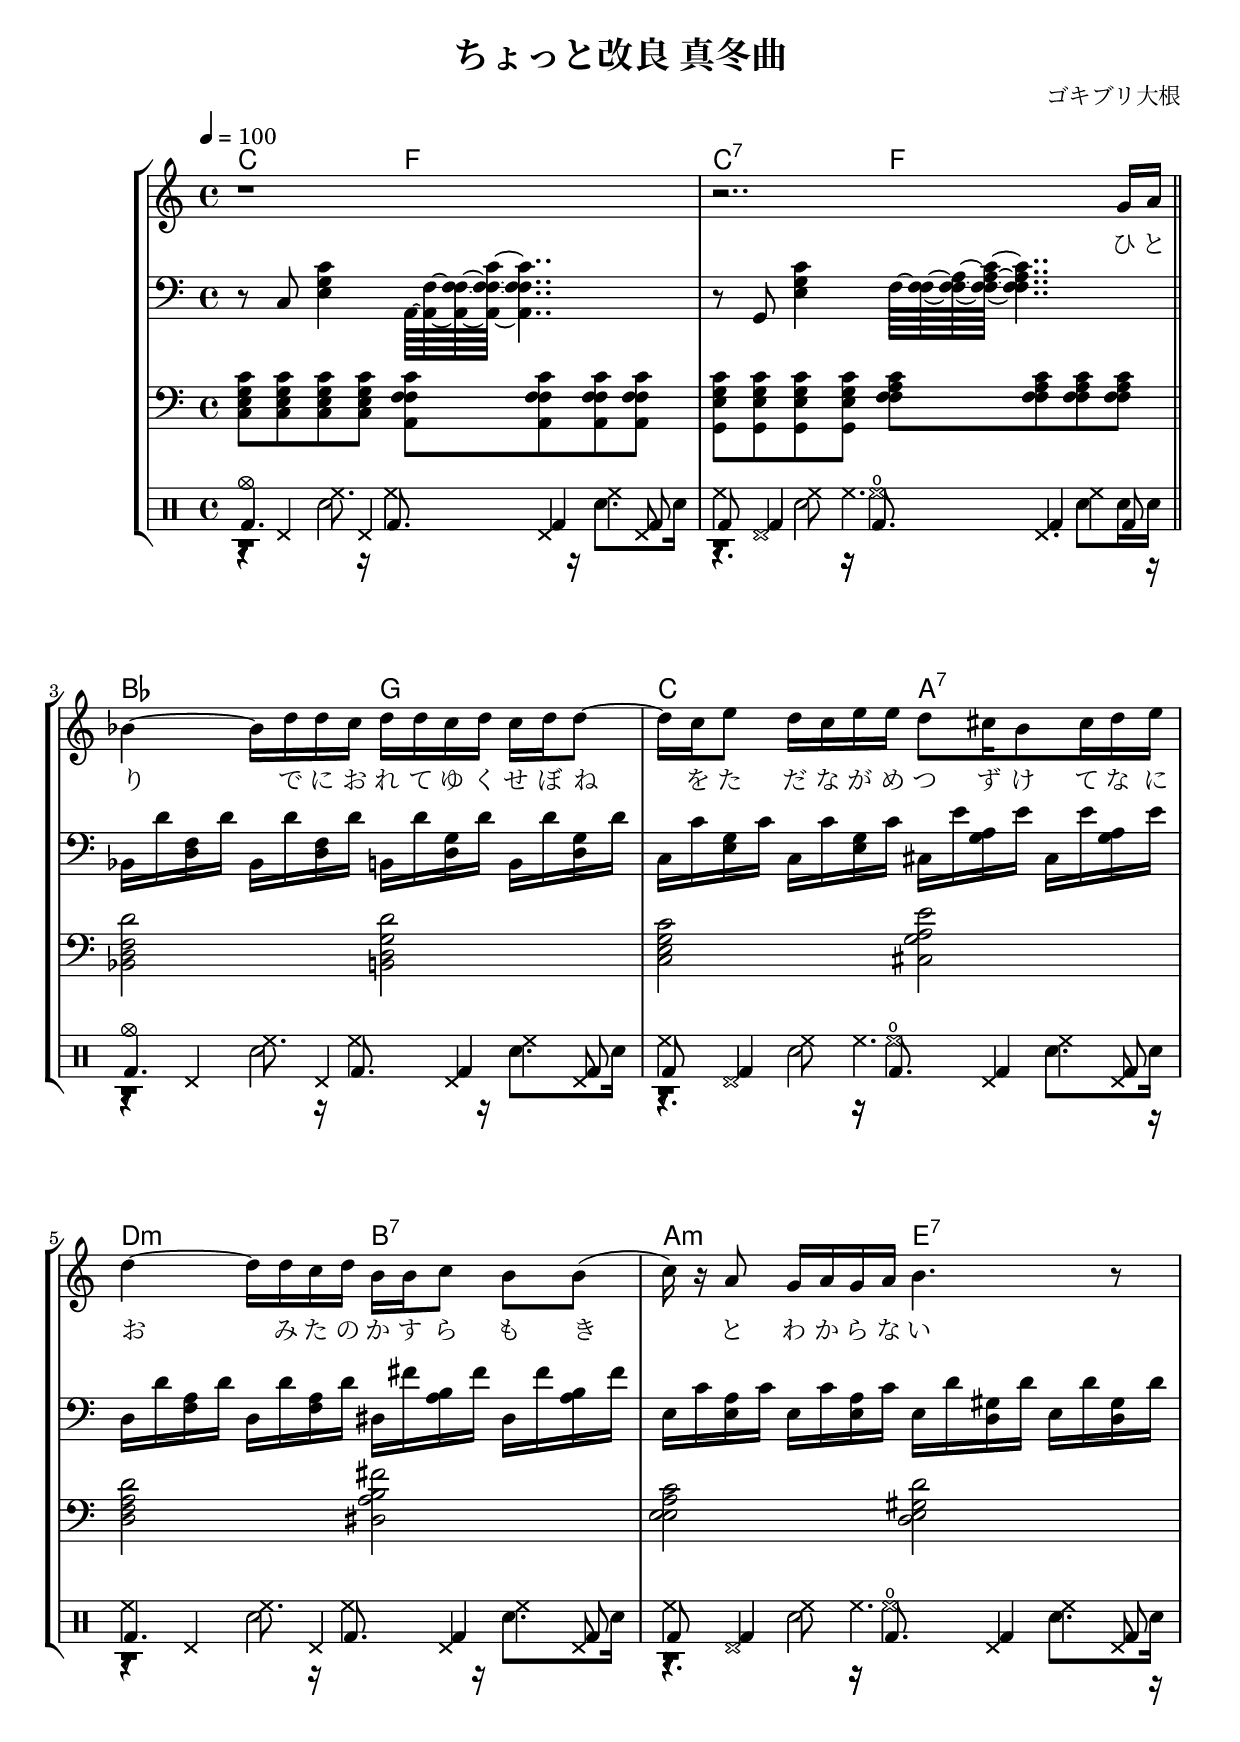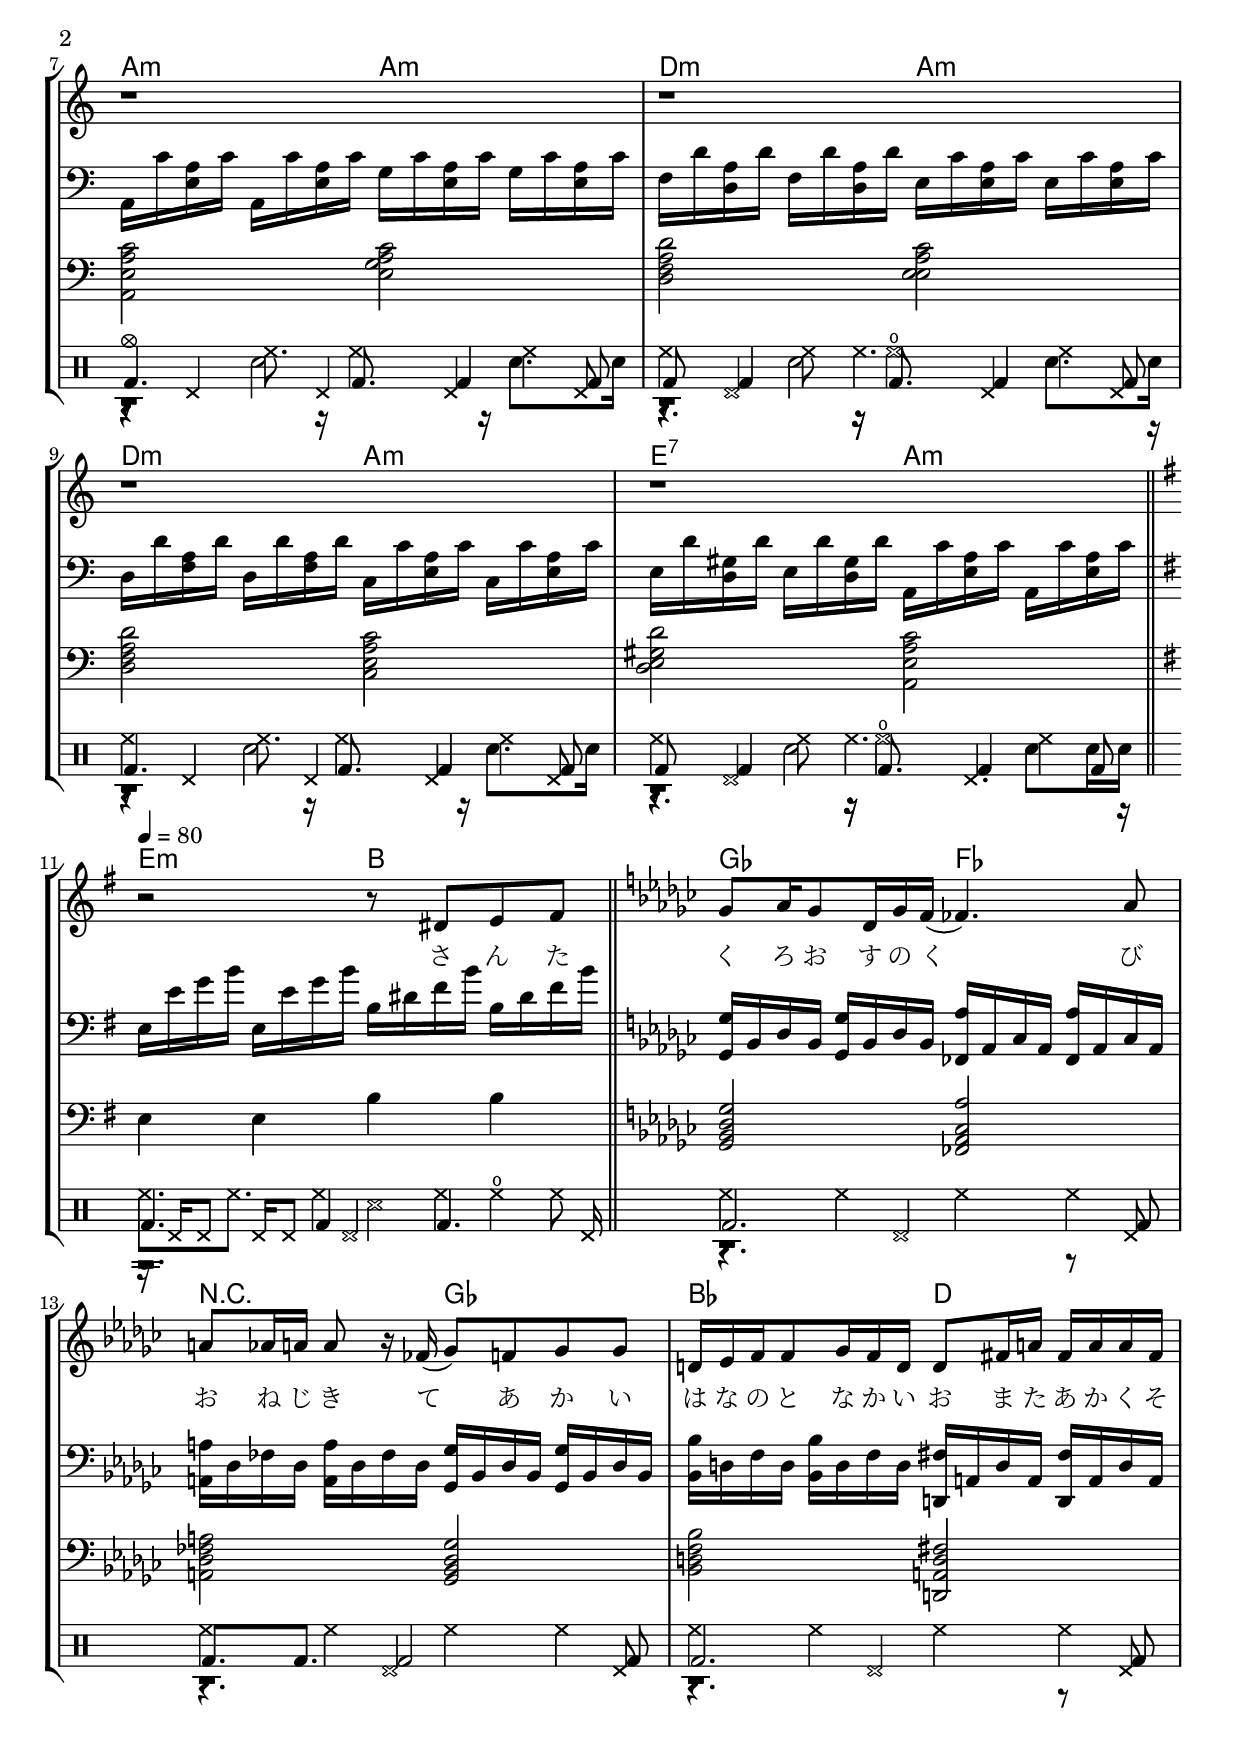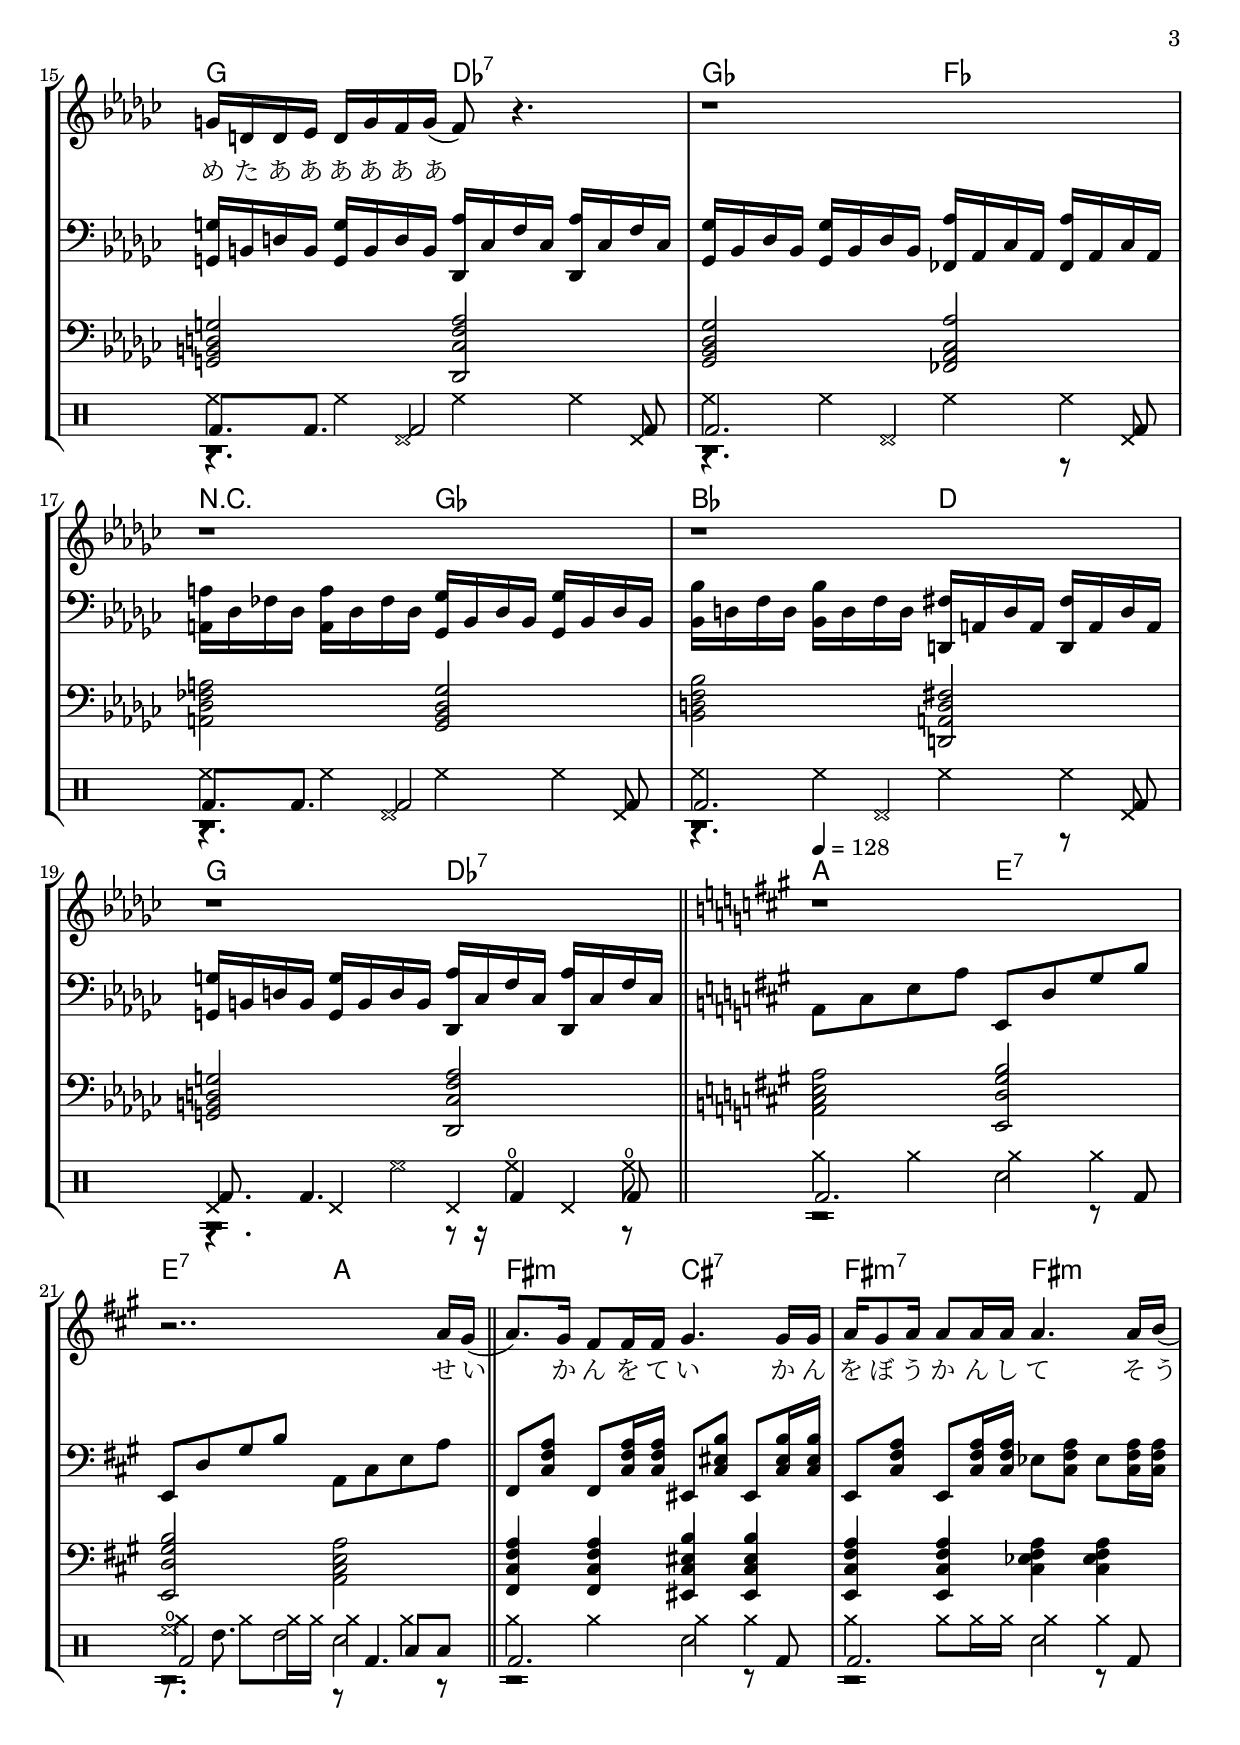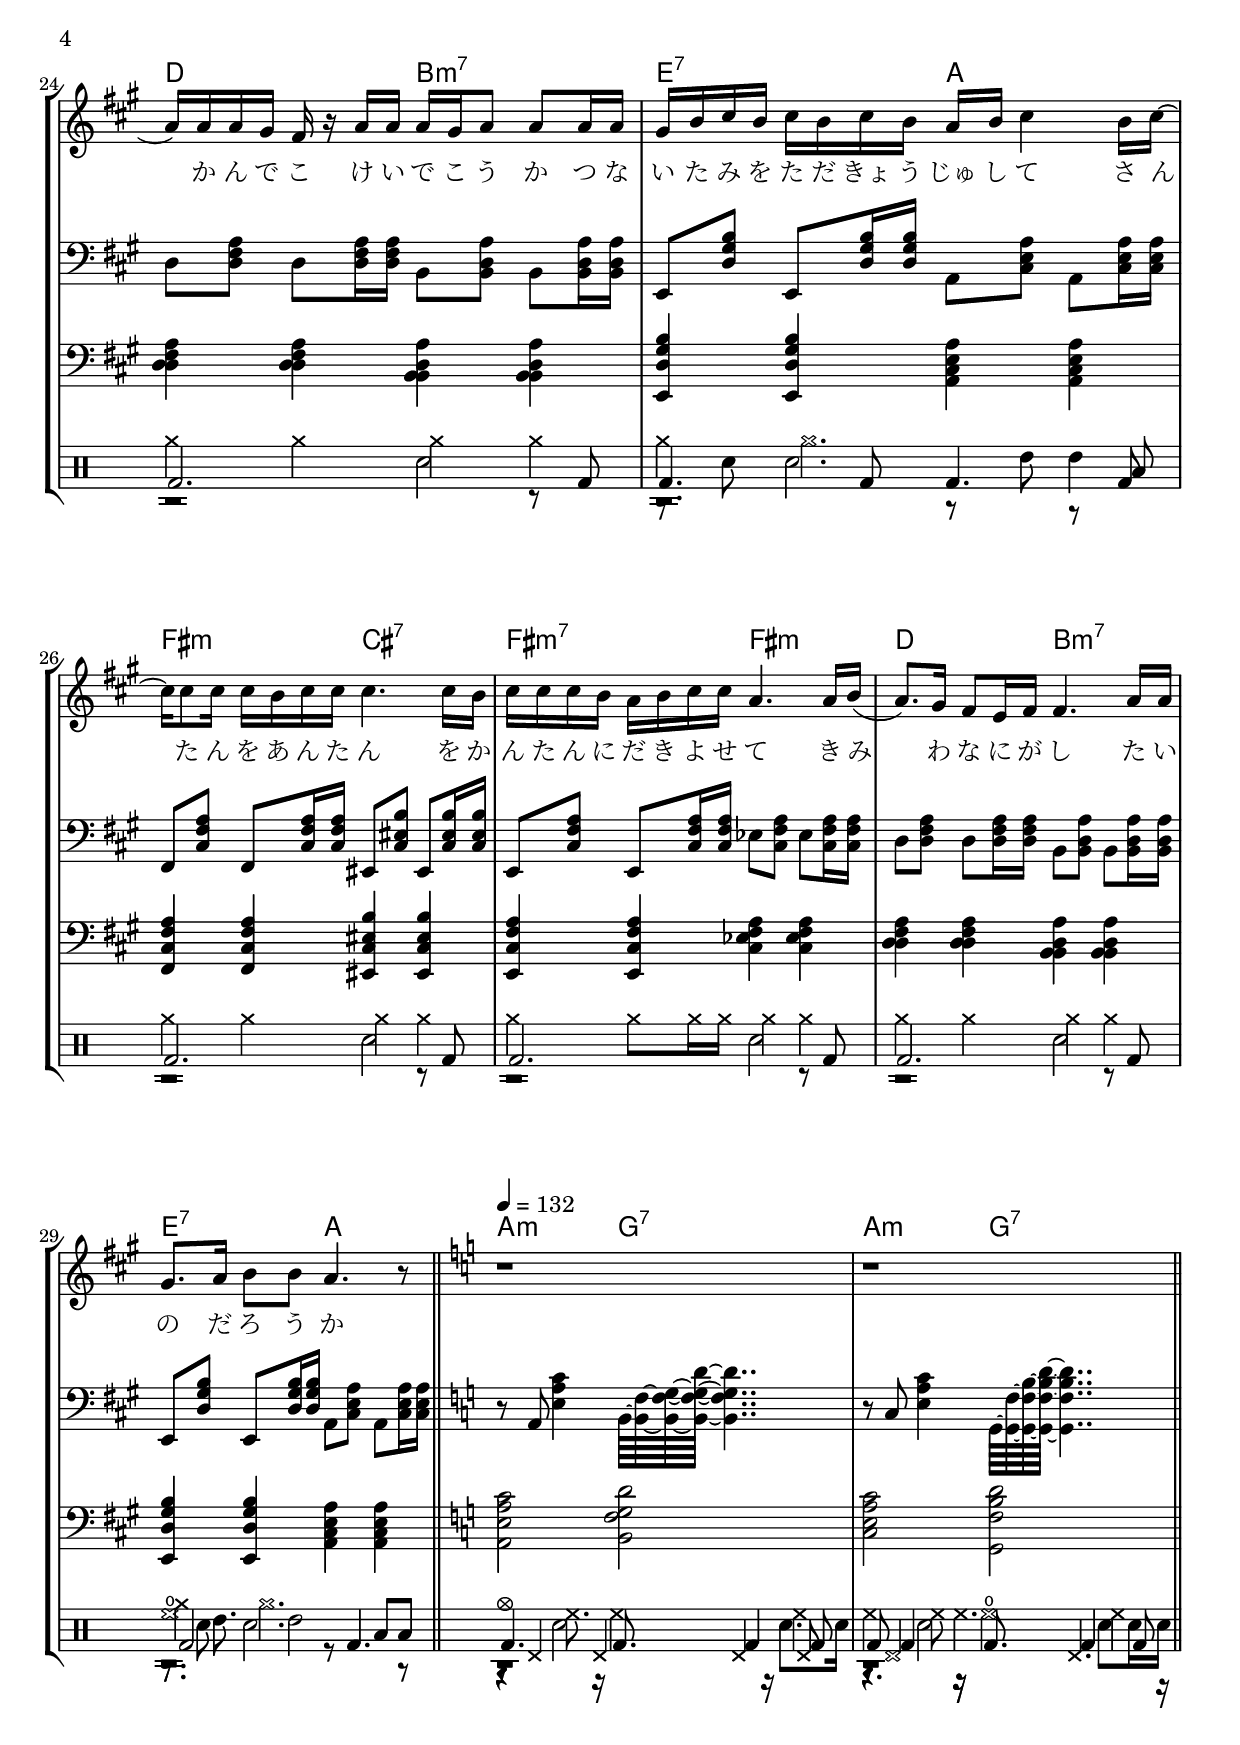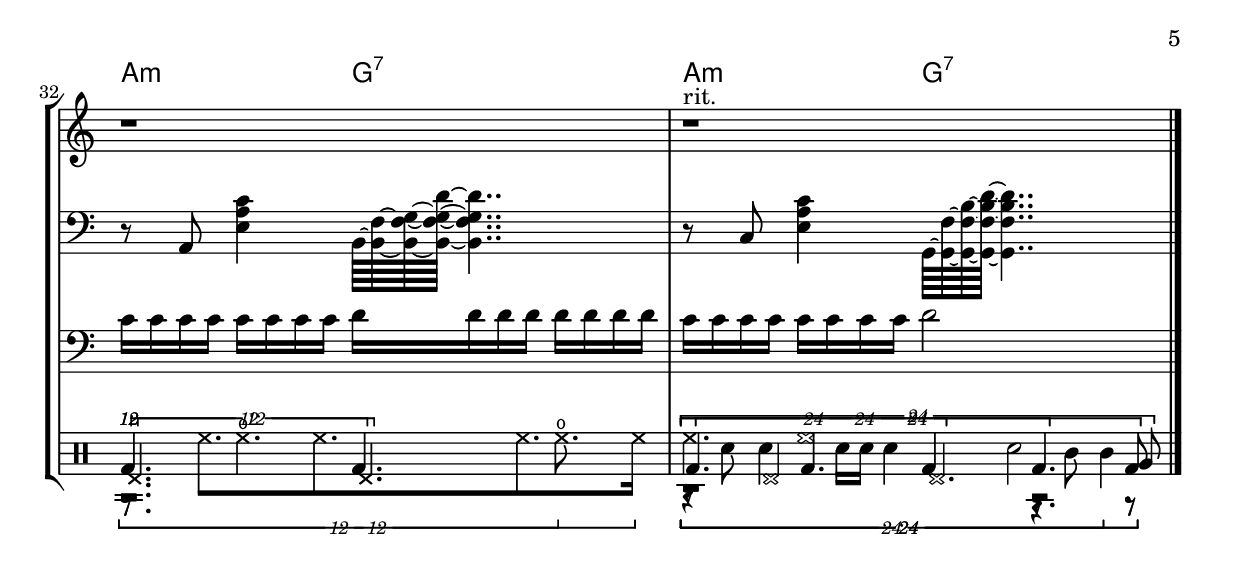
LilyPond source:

\version "2.12.1"

\header {
	title = \markup {"ちょっと改良 真冬曲"}
	composer = \markup \center-column {ゴキブリ大根}
}

harmony = \chordmode {
	c2 f c:7 f 

	bes g c a:7 d:m b:7 a:m e:7 a:m a:m d:m a:m d:m a:m e:7 a:m 

	e:m b 

	ges fes r ges bes d g des:7 ges fes r ges bes d g des:7 

	a e:7 e:7 a 

	fis:m cis:7 fis:min7 fis:m d b:min7 e:7 a fis:m cis:7 fis:min7 fis:m d b:min7 e:7 a 

	a:m g:7 a:m g:7 

	a:m g:7 a:m g:7 
}

melody = {
	\key c \major
	\tempo 4 = 100
	r1 | r2.. 
	\set Staff.midiInstrument = #"mmi0.34"
	g'16  a'16 
	bes'4~bes'16  d''16  d''16  c''16  d''16  d''16  c''16  d''16  c''16  d''16  d''8~ 
	d''16  c''16  e''8  d''16  c''16  e''16  e''16  d''8  cis''16  b'8  cis''16  d''16  e''16 
	d''4~d''16  d''16  c''16  d''16  b'16  b'16  c''8  b'8  b'8 
	(c''16)  r16  a'8  g'16  a'16  g'16  a'16  b'4.  	r8 r1 r1 r1 r1 	\key g \major
	\tempo 4 = 80
	r2 r8 
	\set Staff.midiInstrument = #"mmi0.34"
	dis'8  e'8  fis'8 
		\key ges \major
ges'8  as'16  ges'8  des'16  ges'16  f'16  (fes'4.)  as'8 
	a'8  as'16  a'16  a'8  r16  fes'16  (ges'8)  f'8  ges'8  ges'8 
	d'16  es'16  f'16  f'8  ges'16  f'16  d'16  d'8  fis'16  a'16  fis'16  a'16  a'16  fis'16 
	g'16  d'16  d'16  es'16  d'16  g'16  f'16  g'16  (f'8)  	r4. r1 r1 r1 r1 	\key a \major
	\tempo 4 = 128
	r1 | r2.. 
	\set Staff.midiInstrument = #"mmi0.34"
	a'16  gis'16 
	(a'8.)  gis'16  fis'8  fis'16  fis'16  gis'4.  gis'16  gis'16 
	a'16  gis'8  a'16  a'8  a'16  a'16  a'4.  a'16  b'16 
	(a'16)  a'16  a'16  gis'16  fis'16  r16  a'16  a'16  a'16  gis'16  a'8  a'8  a'16  a'16 
	gis'16  b'16  cis''16  b'16  cis''16  b'16  cis''16  b'16  a'16  b'16  cis''4  b'16  cis''16~ 
	cis''16  cis''8  cis''16  cis''16  b'16  cis''16  cis''16  cis''4.  cis''16  b'16 
	cis''16  cis''16  cis''16  b'16  a'16  b'16  cis''16  cis''16  a'4.  a'16  b'16 
	(a'8.)  gis'16  fis'8  e'16  fis'16  fis'4.  a'16  a'16 
	gis'8.  a'16  b'8  b'8  a'4.  	r8 	\key c \major
	\tempo 4 = 132
	r1 | r1   
	r1 | r1^"rit." \bar "|."
}

words = \lyricmode {
	
	ひ  と  り  で  に  お  れ  て  ゆ  く  せ  ぼ  ね  を  た  だ  な  が  め  つ  ず  け  て  な  に  お  み  た  の  か  す  ら  も  き  と  わ  か  ら  な  い  
	
	さ  ん  た  く  ろ  お  す  の  く  び  お  ね  じ  き  て  あ  か  い  は  な  の  と  な  か  い  お  ま  た  あ  か  く  そ  め  た  あ  あ  あ  あ  あ  あ  
	
	せ  い  か  ん  を  て  い  か  ん  を  ぼ  う  か  ん  し  て  そ  う  か  ん  で  こ  け  い  で  こ  う  か  つ  な  い  た  み  を  た  だ  きょ  う  じゅ  し  て  さ  ん  た  ん  を  あ  ん  た  ん  を  か  ん  た  ん  に  だ  き  よ  せ  て  き  み  わ  な  に  が  し  た  い  の  だ  ろ  う  か  
	
	
}

tempochange = {
	\tempo 4 = 100
	r1 | r1 \bar "||"
	\tempo 4 = 100
	r1 | r1 | r1 | r1 | r1 | r1 | r1 | r1 \bar "||"
	\tempo 4 = 80
	r1 \bar "||"
	\tempo 4 = 80
	r1 | r1 | r1 | r1 | r1 | r1 | r1 | r1 \bar "||"
	\tempo 4 = 128
	r1 | r1 \bar "||"
	\tempo 4 = 128
	r1 | r1 | r1 | r1 | r1 | r1 | r1 | r1 \bar "||"
	\tempo 4 = 132
	r1 | r1 \bar "||"
	\tempo 4 = 132
	r1 | \tempo 4 = 99 r2 \tempo 4 = 88 r2 \bar "|."
}

mainacc = {
	\clef bass
	\set Staff.midiInstrument = #"Voice Oohs"
	\key c \major
	\tempo 4 = 100
	r8 c8 <e g c'>4
	a,64~ <a,~ f~> <a,~ f~ f~> <a, f f c'>~ <a, f f c'>4..
	r8 g,8 <e g c'>4
	f64~ <f~ f~> <f~ f~ a~> <f f a c'>~ <f f a c'>4..
	\bar "||"

	\set Staff.midiInstrument = #"Ocarina"
	bes,16 d' <d f> d' bes, d' <d f> d'
	b,16 d' <d g> d' b, d' <d g> d'
	c16 c' <e g> c' c c' <e g> c'
	cis16 e' <g a> e' cis e' <g a> e'
	d16 d' <f a> d' d d' <f a> d'
	dis16 fis' <a b> fis' dis fis' <a b> fis'
	e16 c' <e a> c' e c' <e a> c'
	e16 d' <d gis> d' e d' <d gis> d'
	a,16 c' <e a> c' a, c' <e a> c'
	g16 c' <e a> c' g c' <e a> c'
	f16 d' <d a> d' f d' <d a> d'
	e16 c' <e a> c' e c' <e a> c'
	d16 d' <f a> d' d d' <f a> d'
	c16 c' <e a> c' c c' <e a> c'
	e16 d' <d gis> d' e d' <d gis> d'
	a,16 c' <e a> c' a, c' <e a> c'
	\bar "||"

	\set Staff.midiInstrument = #"Synthstrings 2"
	\key g \major
	\tempo 4 = 80
	e16 e' g' b' e e' g' b'
	b16 dis' fis' b' b dis' fis' b'
	\bar "||"

	\set Staff.midiInstrument = #"Cello"
	\key ges \major
	<ges, ges>16 bes, des bes, <ges, ges> bes, des bes,
	<fes, as>16 as, ces as, <fes, as> as, ces as,
	<a, a>16 des fes des <a, a> des fes des
	<ges, ges>16 bes, des bes, <ges, ges> bes, des bes,
	<bes, bes>16 d f d <bes, bes> d f d
	<d, fis>16 a, d a, <d, fis> a, d a,
	<g, g>16 b, d b, <g, g> b, d b,
	<des, as>16 ces f ces <des, as> ces f ces
	<ges, ges>16 bes, des bes, <ges, ges> bes, des bes,
	<fes, as>16 as, ces as, <fes, as> as, ces as,
	<a, a>16 des fes des <a, a> des fes des
	<ges, ges>16 bes, des bes, <ges, ges> bes, des bes,
	<bes, bes>16 d f d <bes, bes> d f d
	<d, fis>16 a, d a, <d, fis> a, d a,
	<g, g>16 b, d b, <g, g> b, d b,
	<des, as>16 ces f ces <des, as> ces f ces
	\bar "||"

	\set Staff.midiInstrument = #"Acoustic Guitar (steel)"
	\key a \major
	\tempo 4 = 128
	a,8 cis8 e8 a8
	e,8 d8 gis8 b8
	e,8 d8 gis8 b8
	a,8 cis8 e8 a8
	\bar "||"

	\set Staff.midiInstrument = #"Choir Aahs"
	fis,8 <cis fis a> fis, <cis fis a>16 <cis fis a>
	eis,8 <cis eis b> eis, <cis eis b>16 <cis eis b>
	e,8 <cis fis a> e, <cis fis a>16 <cis fis a>
	es8 <cis fis a> es <cis fis a>16 <cis fis a>
	d8 <d fis a> d <d fis a>16 <d fis a>
	b,8 <b, d a> b, <b, d a>16 <b, d a>
	e,8 <d gis b> e, <d gis b>16 <d gis b>
	a,8 <cis e a> a, <cis e a>16 <cis e a>
	fis,8 <cis fis a> fis, <cis fis a>16 <cis fis a>
	eis,8 <cis eis b> eis, <cis eis b>16 <cis eis b>
	e,8 <cis fis a> e, <cis fis a>16 <cis fis a>
	es8 <cis fis a> es <cis fis a>16 <cis fis a>
	d8 <d fis a> d <d fis a>16 <d fis a>
	b,8 <b, d a> b, <b, d a>16 <b, d a>
	e,8 <d gis b> e, <d gis b>16 <d gis b>
	a,8 <cis e a> a, <cis e a>16 <cis e a>
	\bar "||"

	\set Staff.midiInstrument = #"Voice Oohs"
	\key c \major
	\tempo 4 = 132
	r8 a,8 <e a c'>4
	b,64~ <b,~ f~> <b,~ f~ g~> <b, f g d'>~ <b, f g d'>4..
	r8 c8 <e a c'>4
	g,64~ <g,~ f~> <g,~ f~ b~> <g, f b d'>~ <g, f b d'>4..
	\bar "||"

	\set Staff.midiInstrument = #"Voice Oohs"
	r8 a,8 <e a c'>4
	b,64~ <b,~ f~> <b,~ f~ g~> <b, f g d'>~ <b, f g d'>4..
	r8 c8 <e a c'>4
	g,64~ <g,~ f~> <g,~ f~ b~> <g, f b d'>~ <g, f b d'>4..
	\bar "|."
}

subacc = {
	\clef bass
	\set Staff.midiInstrument = #"Ocarina"
	\key c \major
	\tempo 4 = 100
	<c e g c'>8 <c e g c'>8 <c e g c'>8 <c e g c'>8
	<a, f f c'>8 <a, f f c'>8 <a, f f c'>8 <a, f f c'>8
	<g, e g c'>8 <g, e g c'>8 <g, e g c'>8 <g, e g c'>8
	<f f a c'>8 <f f a c'>8 <f f a c'>8 <f f a c'>8
	\bar "||"

	\set Staff.midiInstrument = #"Lead 8 (bass+lead)"
	<bes, d f d'>2
	<b, d g d'>2
	<c e g c'>2
	<cis g a e'>2
	<d f a d'>2
	<dis a b fis'>2
	<e e a c'>2
	<e d gis d'>2
	<a, e a c'>2
	<g e a c'>2
	<f d a d'>2
	<e e a c'>2
	<d f a d'>2
	<c e a c'>2
	<e d gis d'>2
	<a, e a c'>2
	\bar "||"

	\set Staff.midiInstrument = #"Violin"
	\key g \major
	\tempo 4 = 80
	e4 e4
	b4 b4
	\bar "||"

	\set Staff.midiInstrument = #"Clarinet"
	\key ges \major
	<ges, bes, des ges>2
	<fes, as, ces as>2
	<a, des fes a>2
	<ges, bes, des ges>2
	<bes, d f bes>2
	<d, a, d fis>2
	<g, b, d g>2
	<des, ces f as>2
	<ges, bes, des ges>2
	<fes, as, ces as>2
	<a, des fes a>2
	<ges, bes, des ges>2
	<bes, d f bes>2
	<d, a, d fis>2
	<g, b, d g>2
	<des, ces f as>2
	\bar "||"

	\set Staff.midiInstrument = #"Acoustic grand"
	\key a \major
	\tempo 4 = 128
	<a, cis e a>2
	<e, d gis b>2
	<e, d gis b>2
	<a, cis e a>2
	\bar "||"

	\set Staff.midiInstrument = #"Acoustic grand"
	<fis, cis fis a>4 <fis, cis fis a>4
	<eis, cis eis b>4 <eis, cis eis b>4
	<e, cis fis a>4 <e, cis fis a>4
	<es cis fis a>4 <es cis fis a>4
	<d d fis a>4 <d d fis a>4
	<b, b, d a>4 <b, b, d a>4
	<e, d gis b>4 <e, d gis b>4
	<a, cis e a>4 <a, cis e a>4
	<fis, cis fis a>4 <fis, cis fis a>4
	<eis, cis eis b>4 <eis, cis eis b>4
	<e, cis fis a>4 <e, cis fis a>4
	<es cis fis a>4 <es cis fis a>4
	<d d fis a>4 <d d fis a>4
	<b, b, d a>4 <b, b, d a>4
	<e, d gis b>4 <e, d gis b>4
	<a, cis e a>4 <a, cis e a>4
	\bar "||"

	\set Staff.midiInstrument = #"Ocarina"
	\key c \major
	\tempo 4 = 132
	<a, e a c'>2
	<b, f g d'>2
	<c e a c'>2
	<g, f b d'>2
	\bar "||"

	\set Staff.midiInstrument = #"Piccolo"
	c'16 c'16 c'16 c'16 c'16 c'16 c'16 c'16
	d'16 d'16 d'16 d'16 d'16 d'16 d'16 d'16
	c'16 c'16 c'16 c'16 c'16 c'16 c'16 c'16
	d'2
	\bar "|."
}

percA = {
	\drummode {
	r4 hh8. hh4 r16 hh4  |hh4 hh8 hh4. hh4  \bar "||"
	r4 hh8. hh4 r16 hh4  |hh4 hh8 hh4. hh4  |hh4 hh8. hh4 r16 hh4  |hh4 hh8 hh4. hh4  |r4 hh8. hh4 r16 hh4  |hh4 hh8 hh4. hh4  |hh4 hh8. hh4 r16 hh4  |hh4 hh8 hh4. hh4  \bar "||"
	r2. hho4  \bar "||"
	r1  |r1  |r1  |r1  |r1  |r1  |r1  |r2 r8 hho4 hho8  \bar "||"
	cymr4 cymr4 cymr4 cymr4  |cymr4 cymr8 cymr16 cymr16 cymr4 cymr4  \bar "||"
	cymr4 cymr4 cymr4 cymr4  |cymr4 cymr8 cymr16 cymr16 cymr4 cymr4  |cymr4 cymr4 cymr4 cymr4  |cymr4 cymr2.  |cymr4 cymr4 cymr4 cymr4  |cymr4 cymr8 cymr16 cymr16 cymr4 cymr4  |cymr4 cymr4 cymr4 cymr4  |cymr4 cymr2.  \bar "||"
	r4 hh8. hh4 r16 hh4  |hh4 hh8 hh4. hh4  \bar "||"
	\times 16/12{ r8 hh8. hh8. hh8. hh16 } |\times 16/24{ hh4. hh1 r8 } \bar "|."
	}
}

percB = {
	\drummode {
	r8 hhp4 hhp4 hhp4 hhp8  |r8 hhp2 hhp4.  \bar "||"
	r8 hhp4 hhp4 hhp4 hhp8  |r8 hhp2 hhp4 hhp8  |r8 hhp4 hhp4 hhp4 hhp8  |r8 hhp2 hhp4 hhp8  |r8 hhp4 hhp4 hhp4 hhp8  |r8 hhp2 hhp4 hhp8  |r8 hhp4 hhp4 hhp4 hhp8  |r8 hhp2 hhp4.  \bar "||"
	r16 hhp16 hhp8 hhp16 hhp8 hhp2 hhp16  \bar "||"
	r4. hhp2 hhp8  |r4. hhp2 hhp8  |r4. hhp2 hhp8  |r4. hhp2 hhp8  |r4. hhp2 hhp8  |r4. hhp2 hhp8  |r4. hhp2 hhp8  |hhp4 hhp4 hhp4 hhp4  \bar "||"
	r2 sn2  |r2 sn2  \bar "||"
	r2 sn2  |r2 sn2  |r2 sn2  |r8 sn8 sn2.  |r2 sn2  |r2 sn2  |r2 sn2  |r8 sn8 sn2.  \bar "||"
	r8 hhp4 hhp4 hhp4 hhp8  |r8 hhp2 hhp4.  \bar "||"
	\times 16/12{ r2. } |\times 16/24{ r8 sn8 sn4 sn16 sn16 sn4 sn2 r8 } \bar "|."
	}
}

percC = {
	\drummode {
	r4 sn2 sn8. sn16  |r4 sn2 sn8 sn16 sn16  \bar "||"
	r4 sn2 sn8. sn16  |r4 sn2 sn8. sn16  |r4 sn2 sn8. sn16  |r4 sn2 sn8. sn16  |r4 sn2 sn8. sn16  |r4 sn2 sn8. sn16  |r4 sn2 sn8. sn16  |r4 sn2 sn8 sn16 sn16  \bar "||"
	hh8. hh8. hh4 hh4 hh8  \bar "||"
	hh4 hh4 hh4 hh4  |hh4 hh4 hh4 hh4  |hh4 hh4 hh4 hh4  |hh4 hh4 hh4 hh4  |hh4 hh4 hh4 hh4  |hh4 hh4 hh4 hh4  |hh4 hh4 hh4 hh4  |r4. hh2 r8  \bar "||"
	bd2. r8 bd8  |bd2 r8 bd4.  \bar "||"
	bd2. r8 bd8  |bd2. r8 bd8  |bd2. r8 bd8  |bd4. bd8 bd4. bd8  |bd2. r8 bd8  |bd2. r8 bd8  |bd2. r8 bd8  |bd2 r8 bd4.  \bar "||"
	r4 sn2 sn8. sn16  |r4 sn2 sn8 sn16 sn16  \bar "||"
	\times 16/12{ bd4. bd4. } |\times 16/24{ bd4. bd4. bd4 bd4. bd8 } \bar "|."
	}
}

percD = {
	\drummode {
	bd4. r16 bd8. bd4 bd8  |bd8 bd4 r16 bd8. bd4 bd8  \bar "||"
	bd4. r16 bd8. bd4 bd8  |bd8 bd4 r16 bd8. bd4 bd8  |bd4. r16 bd8. bd4 bd8  |bd8 bd4 r16 bd8. bd4 bd8  |bd4. r16 bd8. bd4 bd8  |bd8 bd4 r16 bd8. bd4 bd8  |bd4. r16 bd8. bd4 bd8  |bd8 bd4 r16 bd8. bd4 bd8  \bar "||"
	r2 ss2  \bar "||"
	bd2. r8 bd8  |bd8. bd8. bd2 bd8  |bd2. r8 bd8  |bd8. bd8. bd2 bd8  |bd2. r8 bd8  |bd8. bd8. bd2 bd8  |bd2. r8 bd8  |bd8. bd4. r16 bd4 bd8  \bar "||"
	r1 |r8. tommh8. tommh2 r8  \bar "||"
	r1 |r1 |r1 |r2 r8 tommh8 tommh4  |r1 |r1 |r1 |r8. tommh8. tommh2 r8  \bar "||"
	bd4. r16 bd8. bd4 bd8  |bd8 bd4 r16 bd8. bd4 bd8  \bar "||"
	\times 16/12{ r8. hho4. hho8. } |\times 16/24{ r1 r2 } \bar "|."
	}
}

percE = {
	\drummode {
	r1  |r4. r16 hho2 r16  \bar "||"
	r1  |r4. r16 hho2 r16  |r1  |r4. r16 hho2 r16  |r1  |r4. r16 hho2 r16  |r1  |r4. r16 hho2 r16  \bar "||"
	bd4. bd4 bd4.  \bar "||"
	r1 | r1 | r1 | r1 | r1 | r1 | r1 | r1 \bar "||"
	r1 |r2. toml8 toml8  \bar "||"
	r1 |r1 |r1 |r2. r8 toml8  |r1 |r1 |r1 |r2. toml8 toml8  \bar "||"
	r1  |r4. r16 hho2 r16  \bar "||"
	\times 16/12{ hhp4. hhp4. } |\times 16/24{ r4 hhp2 hhp2. } \bar "|."
	}
}

percF = {
	\drummode {
	cymc1  |r1 \bar "||"
	cymc1  |r1 |r1 |r1 |cymc1  |r1 |r1 |r1 \bar "||"
	r1 \bar "||"
	r1 | r1 | r1 | r1 | r1 | r1 | r1 | r1 \bar "||"
	r1 |hho1  \bar "||"
	r1 |r1 |r1 |r1 |r1 |r1 |r1 |hho1  \bar "||"
	cymc1  |r1 \bar "||"
	\times 16/12{ r2. } |\times 16/24{ r1 r8 tomml8 tomml4 } \bar "|."
	}
}

percG = {
	\drummode {
	r1 | r1 \bar "||"
	r1 | r1 | r1 | r1 | r1 | r1 | r1 | r1 \bar "||"
	r1 \bar "||"
	r1 | r1 | r1 | r1 | r1 | r1 | r1 | r1 \bar "||"
	r1 | r1 \bar "||"
	r1 | r1 | r1 | r1 | r1 | r1 | r1 | r1 \bar "||"
	r1 | r1 \bar "||"
	r1 |\times 16/24{ r1 r4. tomfh8 } \bar "|."
	}
}

\score {
	<<
		\new StaffGroup <<
			\new ChordNames {\harmony}
			\new Voice = "melody" {\melody}
			\new Lyrics \lyricsto "melody" \words
			\new Staff = "mainacc" {\mainacc}
			\new Staff = "subacc" {\subacc}
			\new DrumStaff <<
				\new DrumVoice {\percA}
				\new DrumVoice {\percB}
				\new DrumVoice {\percC}
				\new DrumVoice {\percD}
				\new DrumVoice {\percE}
				\new DrumVoice {\percF}
				\new DrumVoice {\percG}
			>>
		>>
	>>
	\layout { }
}
